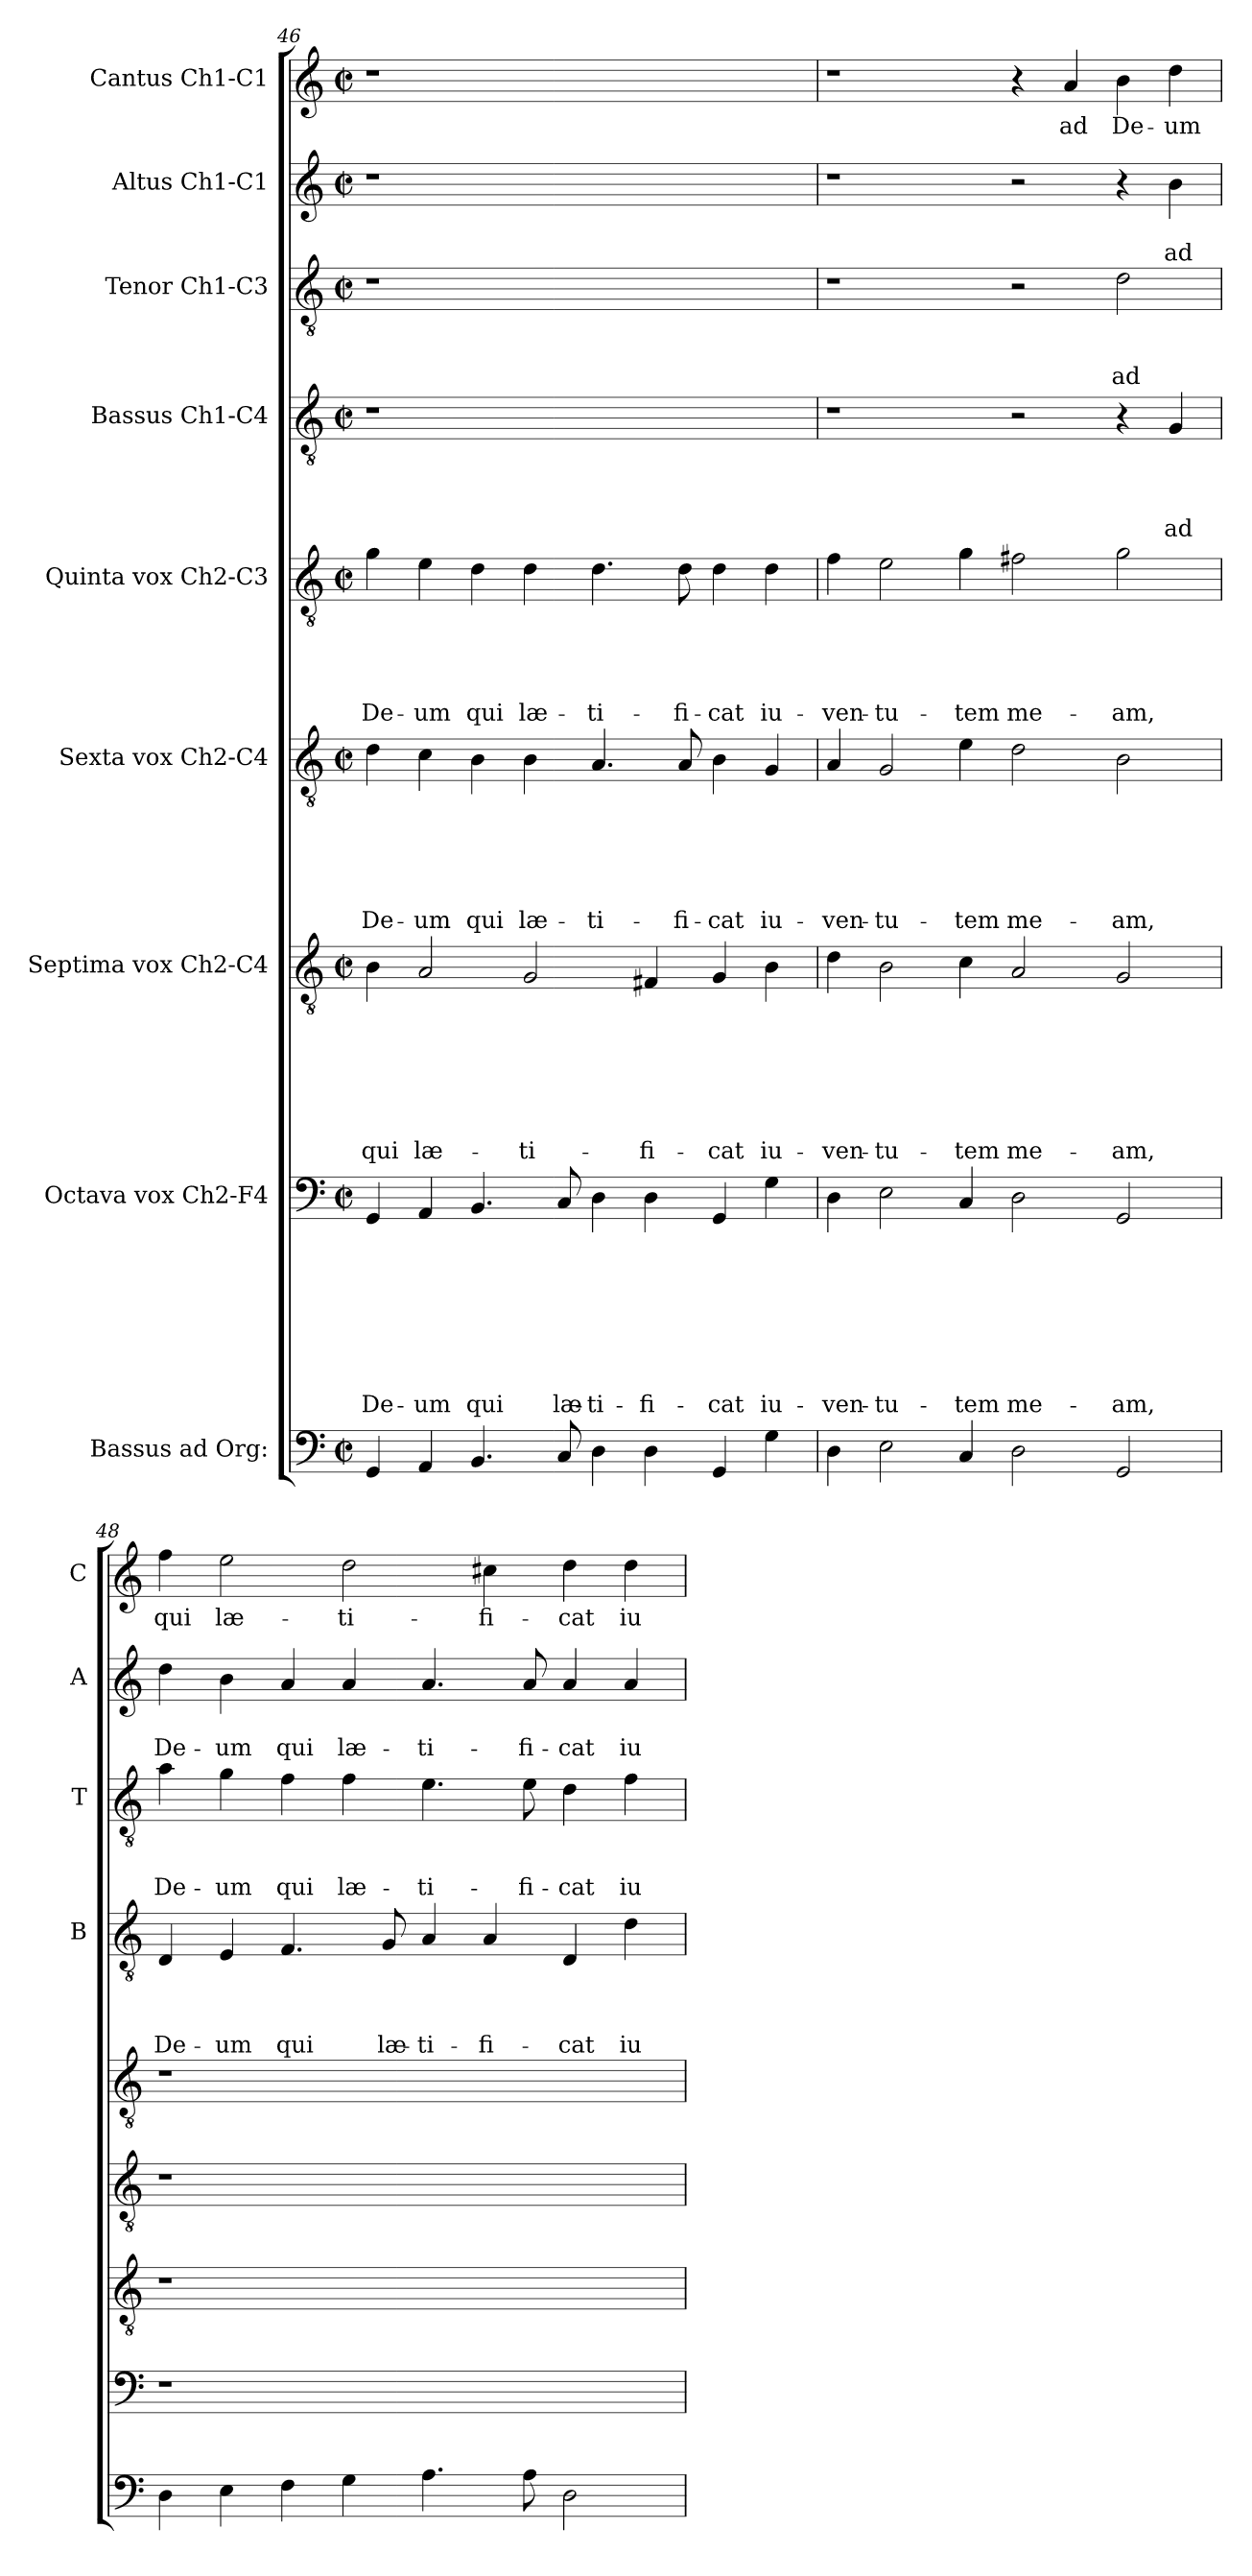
**kern	**kern	**text	**text	**text	**text	**text	**text	**text	**text	**kern	**text	**text	**text	**text	**text	**text	**text	**kern	**text	**text	**text	**text	**text	**text	**kern	**text	**text	**text	**text	**text	**kern	**text	**text	**text	**text	**kern	**text	**text	**text	**kern	**text	**text	**kern	**text
*part9	*part8	*part8	*part8	*part8	*part8	*part8	*part8	*part8	*part8	*part7	*part7	*part7	*part7	*part7	*part7	*part7	*part7	*part6	*part6	*part6	*part6	*part6	*part6	*part6	*part5	*part5	*part5	*part5	*part5	*part5	*part4	*part4	*part4	*part4	*part4	*part3	*part3	*part3	*part3	*part2	*part2	*part2	*part1	*part1
*staff9	*staff8	*staff8	*staff8	*staff8	*staff8	*staff8	*staff8	*staff8	*staff8	*staff7	*staff7	*staff7	*staff7	*staff7	*staff7	*staff7	*staff7	*staff6	*staff6	*staff6	*staff6	*staff6	*staff6	*staff6	*staff5	*staff5	*staff5	*staff5	*staff5	*staff5	*staff4	*staff4	*staff4	*staff4	*staff4	*staff3	*staff3	*staff3	*staff3	*staff2	*staff2	*staff2	*staff1	*staff1
*I"Bassus ad Org:	*I"Octava vox Ch2-F4	*	*	*	*	*	*	*	*	*I"Septima vox Ch2-C4	*	*	*	*	*	*	*	*I"Sexta vox Ch2-C4	*	*	*	*	*	*	*I"Quinta vox Ch2-C3	*	*	*	*	*	*I"Bassus Ch1-C4	*	*	*	*	*I"Tenor Ch1-C3	*	*	*	*I"Altus Ch1-C1	*	*	*I"Cantus Ch1-C1	*
*	*	*	*	*	*	*	*	*	*	*	*	*	*	*	*	*	*	*	*	*	*	*	*	*	*	*	*	*	*	*	*I'B	*	*	*	*	*I'T	*	*	*	*I'A	*	*	*I'C	*
*clefF4	*clefF4	*	*	*	*	*	*	*	*	*clefGv2	*	*	*	*	*	*	*	*clefGv2	*	*	*	*	*	*	*clefGv2	*	*	*	*	*	*clefGv2	*	*	*	*	*clefGv2	*	*	*	*clefG2	*	*	*clefG2	*
*k[]	*k[]	*	*	*	*	*	*	*	*	*k[]	*	*	*	*	*	*	*	*k[]	*	*	*	*	*	*	*k[]	*	*	*	*	*	*k[]	*	*	*	*	*k[]	*	*	*	*k[]	*	*	*k[]	*
*C:	*C:	*	*	*	*	*	*	*	*	*C:	*	*	*	*	*	*	*	*C:	*	*	*	*	*	*	*C:	*	*	*	*	*	*C:	*	*	*	*	*C:	*	*	*	*C:	*	*	*C:	*
*M2/2	*M2/2	*	*	*	*	*	*	*	*	*M2/2	*	*	*	*	*	*	*	*M2/2	*	*	*	*	*	*	*M2/2	*	*	*	*	*	*M2/2	*	*	*	*	*M2/2	*	*	*	*M2/2	*	*	*M2/2	*
*met(c|)	*met(c|)	*	*	*	*	*	*	*	*	*met(c|)	*	*	*	*	*	*	*	*met(c|)	*	*	*	*	*	*	*met(c|)	*	*	*	*	*	*met(c|)	*	*	*	*	*met(c|)	*	*	*	*met(c|)	*	*	*met(c|)	*
=46	=46	=46	=46	=46	=46	=46	=46	=46	=46	=46	=46	=46	=46	=46	=46	=46	=46	=46	=46	=46	=46	=46	=46	=46	=46	=46	=46	=46	=46	=46	=46	=46	=46	=46	=46	=46	=46	=46	=46	=46	=46	=46	=46	=46
!	!	!	!	!	!	!	!	!	!LO:LY:b	!	!	!	!	!	!	!	!LO:LY:b	!	!	!	!	!	!	!LO:LY:b	!	!	!	!	!	!LO:LY:b	!	!	!	!	!	!	!	!	!	!	!	!	!	!
4GG/	4GG/	.	.	.	.	.	.	.	De-	4B\	.	.	.	.	.	.	qui	4d\	.	.	.	.	.	De-	4g\	.	.	.	.	De-	1r	.	.	.	.	1r	.	.	.	1r	.	.	1r	.
!	!	!	!	!	!	!	!	!	!LO:LY:b	!	!	!	!	!	!	!	!LO:LY:b	!	!	!	!	!	!	!LO:LY:b	!	!	!	!	!	!LO:LY:b	!	!	!	!	!	!	!	!	!	!	!	!	!	!
4AA/	4AA/	.	.	.	.	.	.	.	-um	2A/	.	.	.	.	.	.	læ-	4c\	.	.	.	.	.	-um	4e\	.	.	.	.	-um	.	.	.	.	.	.	.	.	.	.	.	.	.	.
!	!	!	!	!	!	!	!	!	!LO:LY:b	!	!	!	!	!	!	!	!	!	!	!	!	!	!	!LO:LY:b	!	!	!	!	!	!LO:LY:b	!	!	!	!	!	!	!	!	!	!	!	!	!	!
4.BB/	4.BB/	.	.	.	.	.	.	.	qui	.	.	.	.	.	.	.	.	4B\	.	.	.	.	.	qui	4d\	.	.	.	.	qui	.	.	.	.	.	.	.	.	.	.	.	.	.	.
!	!	!	!	!	!	!	!	!	!	!	!	!	!	!	!	!	!LO:LY:b	!	!	!	!	!	!	!LO:LY:b	!	!	!	!	!	!LO:LY:b	!	!	!	!	!	!	!	!	!	!	!	!	!	!
.	.	.	.	.	.	.	.	.	.	2G/	.	.	.	.	.	.	-ti-	4B\	.	.	.	.	.	læ-	4d\	.	.	.	.	læ-	.	.	.	.	.	.	.	.	.	.	.	.	.	.
!	!	!	!	!	!	!	!	!	!LO:LY:b	!	!	!	!	!	!	!	!	!	!	!	!	!	!	!	!	!	!	!	!	!	!	!	!	!	!	!	!	!	!	!	!	!	!	!
8C/	8C/	.	.	.	.	.	.	.	læ-	.	.	.	.	.	.	.	.	.	.	.	.	.	.	.	.	.	.	.	.	.	.	.	.	.	.	.	.	.	.	.	.	.	.	.
!	!	!	!	!	!	!	!	!	!LO:LY:b	!	!	!	!	!	!	!	!	!	!	!	!	!	!	!LO:LY:b	!	!	!	!	!	!LO:LY:b	!	!	!	!	!	!	!	!	!	!	!	!	!	!
4D\	4D\	.	.	.	.	.	.	.	-ti-	.	.	.	.	.	.	.	.	4.A/	.	.	.	.	.	-ti-	4.d\	.	.	.	.	-ti-	1ryy	.	.	.	.	1ryy	.	.	.	1ryy	.	.	1ryy	.
!	!	!	!	!	!	!	!	!	!LO:LY:b	!	!	!	!	!	!	!	!LO:LY:b	!	!	!	!	!	!	!	!	!	!	!	!	!	!	!	!	!	!	!	!	!	!	!	!	!	!	!
4D\	4D\	.	.	.	.	.	.	.	-fi-	4F#X/	.	.	.	.	.	.	-fi-	.	.	.	.	.	.	.	.	.	.	.	.	.	.	.	.	.	.	.	.	.	.	.	.	.	.	.
!	!	!	!	!	!	!	!	!	!	!	!	!	!	!	!	!	!	!	!	!	!	!	!	!LO:LY:b	!	!	!	!	!	!LO:LY:b	!	!	!	!	!	!	!	!	!	!	!	!	!	!
.	.	.	.	.	.	.	.	.	.	.	.	.	.	.	.	.	.	8A/	.	.	.	.	.	-fi-	8d\	.	.	.	.	-fi-	.	.	.	.	.	.	.	.	.	.	.	.	.	.
!	!	!	!	!	!	!	!	!	!LO:LY:b	!	!	!	!	!	!	!	!LO:LY:b	!	!	!	!	!	!	!LO:LY:b	!	!	!	!	!	!LO:LY:b	!	!	!	!	!	!	!	!	!	!	!	!	!	!
4GG/	4GG/	.	.	.	.	.	.	.	-cat	4G/	.	.	.	.	.	.	-cat	4B\	.	.	.	.	.	-cat	4d\	.	.	.	.	-cat	.	.	.	.	.	.	.	.	.	.	.	.	.	.
!	!	!	!	!	!	!	!	!	!LO:LY:b	!	!	!	!	!	!	!	!LO:LY:b	!	!	!	!	!	!	!LO:LY:b	!	!	!	!	!	!LO:LY:b	!	!	!	!	!	!	!	!	!	!	!	!	!	!
4G\	4G\	.	.	.	.	.	.	.	iu-	4B\	.	.	.	.	.	.	iu-	4G/	.	.	.	.	.	iu-	4d\	.	.	.	.	iu-	.	.	.	.	.	.	.	.	.	.	.	.	.	.
=47	=47	=47	=47	=47	=47	=47	=47	=47	=47	=47	=47	=47	=47	=47	=47	=47	=47	=47	=47	=47	=47	=47	=47	=47	=47	=47	=47	=47	=47	=47	=47	=47	=47	=47	=47	=47	=47	=47	=47	=47	=47	=47	=47	=47
!	!	!	!	!	!	!	!	!	!LO:LY:b	!	!	!	!	!	!	!	!LO:LY:b	!	!	!	!	!	!	!LO:LY:b	!	!	!	!	!	!LO:LY:b	!	!	!	!	!	!	!	!	!	!	!	!	!	!
4D\	4D\	.	.	.	.	.	.	.	-ven-	4d\	.	.	.	.	.	.	-ven-	4A/	.	.	.	.	.	-ven-	4f\	.	.	.	.	-ven-	1r	.	.	.	.	1r	.	.	.	1r	.	.	1r	.
!	!	!	!	!	!	!	!	!	!LO:LY:b	!	!	!	!	!	!	!	!LO:LY:b	!	!	!	!	!	!	!LO:LY:b	!	!	!	!	!	!LO:LY:b	!	!	!	!	!	!	!	!	!	!	!	!	!	!
2E\	2E\	.	.	.	.	.	.	.	-tu-	2B\	.	.	.	.	.	.	-tu-	2G/	.	.	.	.	.	-tu-	2e\	.	.	.	.	-tu-	.	.	.	.	.	.	.	.	.	.	.	.	.	.
!	!	!	!	!	!	!	!	!	!LO:LY:b	!	!	!	!	!	!	!	!LO:LY:b	!	!	!	!	!	!	!LO:LY:b	!	!	!	!	!	!LO:LY:b	!	!	!	!	!	!	!	!	!	!	!	!	!	!
4C/	4C/	.	.	.	.	.	.	.	-tem	4c\	.	.	.	.	.	.	-tem	4e\	.	.	.	.	.	-tem	4g\	.	.	.	.	-tem	.	.	.	.	.	.	.	.	.	.	.	.	.	.
!	!	!	!	!	!	!	!	!	!LO:LY:b	!	!	!	!	!	!	!	!LO:LY:b	!	!	!	!	!	!	!LO:LY:b	!	!	!	!	!	!LO:LY:b	!	!	!	!	!	!	!	!	!	!	!	!	!	!
2D\	2D\	.	.	.	.	.	.	.	me-	2A/	.	.	.	.	.	.	me-	2d\	.	.	.	.	.	me-	2f#X\	.	.	.	.	me-	2r	.	.	.	.	2r	.	.	.	2r	.	.	4r	.
!	!	!	!	!	!	!	!	!	!	!	!	!	!	!	!	!	!	!	!	!	!	!	!	!	!	!	!	!	!	!	!	!	!	!	!	!	!	!	!	!	!	!	!	!LO:LY:b
.	.	.	.	.	.	.	.	.	.	.	.	.	.	.	.	.	.	.	.	.	.	.	.	.	.	.	.	.	.	.	.	.	.	.	.	.	.	.	.	.	.	.	4a/	ad
!	!	!	!	!	!	!	!	!	!LO:LY:b	!	!	!	!	!	!	!	!LO:LY:b	!	!	!	!	!	!	!LO:LY:b	!	!	!	!	!	!LO:LY:b	!	!	!	!	!	!	!	!	!LO:LY:b	!	!	!	!	!LO:LY:b
2GG/	2GG/	.	.	.	.	.	.	.	-am,	2G/	.	.	.	.	.	.	-am,	2B\	.	.	.	.	.	-am,	2g\	.	.	.	.	-am,	4r	.	.	.	.	2d\	.	.	ad	4r	.	.	4b\	De-
!	!	!	!	!	!	!	!	!	!	!	!	!	!	!	!	!	!	!	!	!	!	!	!	!	!	!	!	!	!	!	!	!	!	!	!LO:LY:b	!	!	!	!	!	!	!LO:LY:b	!	!LO:LY:b
.	.	.	.	.	.	.	.	.	.	.	.	.	.	.	.	.	.	.	.	.	.	.	.	.	.	.	.	.	.	.	4G/	.	.	.	ad	.	.	.	.	4b\	.	ad	4dd\	-um
!!LO:LB:g=z
=48	=48	=48	=48	=48	=48	=48	=48	=48	=48	=48	=48	=48	=48	=48	=48	=48	=48	=48	=48	=48	=48	=48	=48	=48	=48	=48	=48	=48	=48	=48	=48	=48	=48	=48	=48	=48	=48	=48	=48	=48	=48	=48	=48	=48
!	!	!	!	!	!	!	!	!	!	!	!	!	!	!	!	!	!	!	!	!	!	!	!	!	!	!	!	!	!	!	!	!	!	!	!LO:LY:b	!	!	!	!LO:LY:b	!	!	!LO:LY:b	!	!LO:LY:b
4D\	1r	.	.	.	.	.	.	.	.	1r	.	.	.	.	.	.	.	1r	.	.	.	.	.	.	1r	.	.	.	.	.	4D/	.	.	.	De-	4a\	.	.	De-	4dd\	.	De-	4ff\	qui
!	!	!	!	!	!	!	!	!	!	!	!	!	!	!	!	!	!	!	!	!	!	!	!	!	!	!	!	!	!	!	!	!	!	!	!LO:LY:b	!	!	!	!LO:LY:b	!	!	!LO:LY:b	!	!LO:LY:b
4E\	.	.	.	.	.	.	.	.	.	.	.	.	.	.	.	.	.	.	.	.	.	.	.	.	.	.	.	.	.	.	4E/	.	.	.	-um	4g\	.	.	-um	4b\	.	-um	2ee\	læ-
!	!	!	!	!	!	!	!	!	!	!	!	!	!	!	!	!	!	!	!	!	!	!	!	!	!	!	!	!	!	!	!	!	!	!	!LO:LY:b	!	!	!	!LO:LY:b	!	!	!LO:LY:b	!	!
4F\	.	.	.	.	.	.	.	.	.	.	.	.	.	.	.	.	.	.	.	.	.	.	.	.	.	.	.	.	.	.	4.F/	.	.	.	qui	4f\	.	.	qui	4a/	.	qui	.	.
!	!	!	!	!	!	!	!	!	!	!	!	!	!	!	!	!	!	!	!	!	!	!	!	!	!	!	!	!	!	!	!	!	!	!	!	!	!	!	!LO:LY:b	!	!	!LO:LY:b	!	!LO:LY:b
4G\	.	.	.	.	.	.	.	.	.	.	.	.	.	.	.	.	.	.	.	.	.	.	.	.	.	.	.	.	.	.	.	.	.	.	.	4f\	.	.	læ-	4a/	.	læ-	2dd\	-ti-
!	!	!	!	!	!	!	!	!	!	!	!	!	!	!	!	!	!	!	!	!	!	!	!	!	!	!	!	!	!	!	!	!	!	!	!LO:LY:b	!	!	!	!	!	!	!	!	!
.	.	.	.	.	.	.	.	.	.	.	.	.	.	.	.	.	.	.	.	.	.	.	.	.	.	.	.	.	.	.	8G/	.	.	.	læ-	.	.	.	.	.	.	.	.	.
!	!	!	!	!	!	!	!	!	!	!	!	!	!	!	!	!	!	!	!	!	!	!	!	!	!	!	!	!	!	!	!	!	!	!	!LO:LY:b	!	!	!	!LO:LY:b	!	!	!LO:LY:b	!	!
4.A\	1ryy	.	.	.	.	.	.	.	.	1ryy	.	.	.	.	.	.	.	1ryy	.	.	.	.	.	.	1ryy	.	.	.	.	.	4A/	.	.	.	-ti-	4.e\	.	.	-ti-	4.a/	.	-ti-	.	.
!	!	!	!	!	!	!	!	!	!	!	!	!	!	!	!	!	!	!	!	!	!	!	!	!	!	!	!	!	!	!	!	!	!	!	!LO:LY:b	!	!	!	!	!	!	!	!	!LO:LY:b
.	.	.	.	.	.	.	.	.	.	.	.	.	.	.	.	.	.	.	.	.	.	.	.	.	.	.	.	.	.	.	4A/	.	.	.	-fi-	.	.	.	.	.	.	.	4cc#X\	-fi-
!	!	!	!	!	!	!	!	!	!	!	!	!	!	!	!	!	!	!	!	!	!	!	!	!	!	!	!	!	!	!	!	!	!	!	!	!	!	!	!LO:LY:b	!	!	!LO:LY:b	!	!
8A\	.	.	.	.	.	.	.	.	.	.	.	.	.	.	.	.	.	.	.	.	.	.	.	.	.	.	.	.	.	.	.	.	.	.	.	8e\	.	.	-fi-	8a/	.	-fi-	.	.
!	!	!	!	!	!	!	!	!	!	!	!	!	!	!	!	!	!	!	!	!	!	!	!	!	!	!	!	!	!	!	!	!	!	!	!LO:LY:b	!	!	!	!LO:LY:b	!	!	!LO:LY:b	!	!LO:LY:b
2D\	.	.	.	.	.	.	.	.	.	.	.	.	.	.	.	.	.	.	.	.	.	.	.	.	.	.	.	.	.	.	4D/	.	.	.	-cat	4d\	.	.	-cat	4a/	.	-cat	4dd\	-cat
!	!	!	!	!	!	!	!	!	!	!	!	!	!	!	!	!	!	!	!	!	!	!	!	!	!	!	!	!	!	!	!	!	!	!	!LO:LY:b	!	!	!	!LO:LY:b	!	!	!LO:LY:b	!	!LO:LY:b
.	.	.	.	.	.	.	.	.	.	.	.	.	.	.	.	.	.	.	.	.	.	.	.	.	.	.	.	.	.	.	4d\	.	.	.	iu-	4f\	.	.	iu-	4a/	.	iu-	4dd\	iu-
=	=	=	=	=	=	=	=	=	=	=	=	=	=	=	=	=	=	=	=	=	=	=	=	=	=	=	=	=	=	=	=	=	=	=	=	=	=	=	=	=	=	=	=	=
*-	*-	*-	*-	*-	*-	*-	*-	*-	*-	*-	*-	*-	*-	*-	*-	*-	*-	*-	*-	*-	*-	*-	*-	*-	*-	*-	*-	*-	*-	*-	*-	*-	*-	*-	*-	*-	*-	*-	*-	*-	*-	*-	*-	*-
